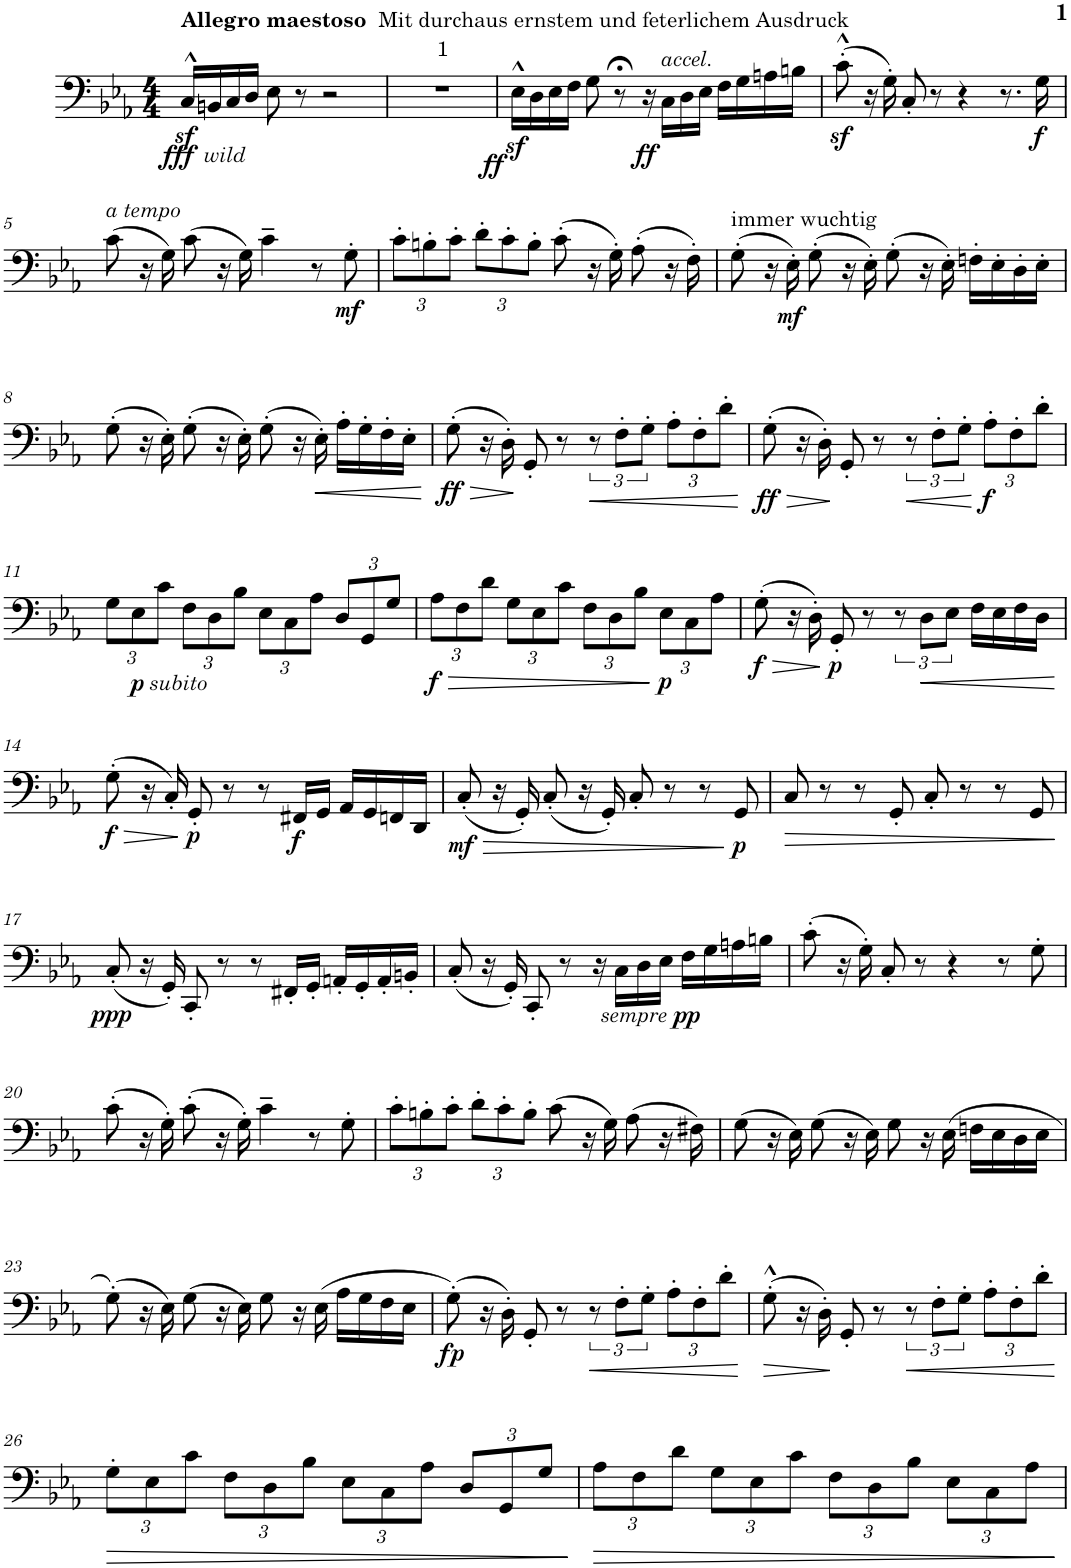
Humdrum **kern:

**kern	**dynam
*part1	*part1
*staff1	*staff1
*I"Cello 1	*
*clefF4	*
*k[b-e-a-]	*
*M4/4	*
=1	=1
!LO:TX:a:B:t=Allegro maestoso	!
!LO:TX:a:t=Mit durchaus ernstem und feterlichem Ausdruck	!
!	!LO:DY:b
!	!LO:DY:n=1:b
16Cz<^^/LL	fff other-dynamics
16BBn/	.
16C/	.
16D/JJ	.
8E-\	.
8r	.
2r	.
=2	=2
!LO:TX:a:t=1	!
1r	.
=3	=3
!	!LO:DY:b
16E-z<^^\LL	ff
16D\	.
16E-\	.
16F\JJ	.
8G\	.
8r;<	.
!	!LO:DY:b
16r	ff
!LO:TX:a:i:t=accel.	!
16C\LL	.
16D\	.
16E-\JJ	.
16F\LL	.
16G\	.
16An\	.
16Bn\JJ	.
=4	=4
(8cz<'^^\	.
16r	.
16G'\)	.
8C'/	.
8r	.
4r	.
8.r	.
!	!LO:DY:b
16G\	f
!!LO:LB:g=z
=5	=5
!LO:TX:a:i:t=a tempo	!
(8c\	.
16r	.
16G\)	.
(8c\	.
16r	.
16G\)	.
4c~\	.
8r	.
!	!LO:DY:b
8G'\	mf
=6	=6
*Xbrackettup	*
12c'\L	.
12Bn'\	.
12c'\J	.
12d'\L	.
12c'\	.
12B'\J	.
(8c'\	.
16r	.
16G'\)	.
(8A-'\	.
16r	.
16F'\)	.
=7	=7
!LO:TX:a:t=immer wuchtig	!
(8G'\	.
16r	.
!	!LO:DY:b
16E-'\)	mf
(8G'\	.
16r	.
16E-'\)	.
(8G'\	.
16r	.
16E-'\)	.
16Fn'\LL	.
16E-'\	.
16D'\	.
16E-'\JJ	.
!!LO:LB:g=z
=8	=8
(8G'\	.
16r	.
16E-'\)	.
(8G'\	.
16r	.
16E-'\)	.
(8G'\	.
16r	.
!	!LO:HP:b
16E-'\)	<
16A-'\LL	.
16G'\	.
16F'\	.
16E-'\JJ	.
.	[
=9	=9
!	!LO:HP:b
!	!LO:DY:n=1:b
(8G'\	> ff
16r	.
16D'\)	.
8GG'/	]
8r	.
*brackettup	*
!	!LO:HP:b
12r	<
12F'\L	.
12G'\J	.
*Xbrackettup	*
12A-'\L	.
12F'\	.
12d'\J	.
.	[
=10	=10
!	!LO:HP:b
!	!LO:DY:n=1:b
(8G'\	> ff
16r	.
16D'\)	.
8GG'/	]
8r	.
*brackettup	*
!	!LO:HP:b
12r	<
12F'\L	.
12G'\J	.
*Xbrackettup	*
!	!LO:DY:n=2:b
12A-'\L	[ f
12F'\	.
12d'\J	.
!!LO:LB:g=z
=11	=11
!	!LO:DY:b
!	!LO:DY:n=1:b
12G\L	p other-dynamics
12E-\	.
12c\J	.
12F\L	.
12D\	.
12B-\J	.
12E-\L	.
12C\	.
12A-\J	.
12D/L	.
12GG/	.
12G/J	.
=12	=12
!	!LO:HP:b
!	!LO:DY:n=1:b
12A-\L	> f
12F\	.
12d\J	.
12G\L	.
12E-\	.
12c\J	.
12F\L	.
12D\	.
12B-\J	.
!	!LO:DY:n=2:b
12E-\L	] p
12C\	.
12A-\J	.
=13	=13
!	!LO:HP:b
!	!LO:DY:n=1:b
(8G'\	> f
16r	.
16D'\)	.
!	!LO:DY:n=2:b
8GG'/	] p
8r	.
*brackettup	*
12r	.
!	!LO:HP:b
12D\L	<
12E-\J	.
16F\LL	.
16E-\	.
16F\	.
16D\JJ	.
.	[
!!LO:LB:g=z
=14	=14
!	!LO:HP:b
!	!LO:DY:n=1:b
(8G'\	> f
16r	.
16C'/)	.
!	!LO:DY:n=2:b
8GG'/	] p
8r	.
8r	.
!	!LO:DY:n=3:b
16FF#X/LL	f
16GG/JJ	.
16AA-/LL	.
16GG/	.
16FFn/	.
16DD/JJ	.
=15	=15
!	!LO:HP:b
!	!LO:DY:n=1:b
(8C'/	> mf
16r	.
16GG'/)	.
(8C'/	.
16r	.
16GG'/)	.
8C'/	.
8r	.
8r	.
!	!LO:DY:n=2:b
8GG/	] p
=16	=16
!	!LO:HP:b
8C/	>
8r	.
8r	.
8GG'/	.
8C'/	.
8r	.
8r	.
8GG/	.
.	]
!!LO:LB:g=z
=17	=17
!	!LO:DY:b
(8C'/	ppp
16r	.
16GG'/)	.
8CC'/	.
8r	.
8r	.
16FF#X'/LL	.
16GG'/JJ	.
16AAn'/LL	.
16GG'/	.
16AA'/	.
16BBn'/JJ	.
=18	=18
(8C'/	.
16r	.
16GG'/)	.
8CC'/	.
8r	.
16r	.
16C\LL	.
16D\	.
16E-\JJ	.
!	!LO:DY:b
!	!LO:DY:n=1:b
16F\LL	other-dynamics pp
16G\	.
16An\	.
16Bn\JJ	.
=19	=19
(8c'\	.
16r	.
16G'\)	.
8C'/	.
8r	.
4r	.
8r	.
8G'\	.
!!LO:LB:g=z
=20	=20
(8c'\	.
16r	.
16G'\)	.
(8c'\	.
16r	.
16G'\)	.
4c~\	.
8r	.
8G'\	.
=21	=21
*Xbrackettup	*
12c'\L	.
12Bn'\	.
12c'\J	.
12d'\L	.
12c'\	.
12B'\J	.
(8c\	.
16r	.
16G\)	.
(8A-\	.
16r	.
16F#X\)	.
=22	=22
(8G\	.
16r	.
16E-\)	.
(8G\	.
16r	.
16E-\)	.
8G\	.
16r	.
(16E-\	.
16Fn\LL	.
16E-\	.
16D\	.
16E-\JJ	.
!!LO:LB:g=z
=23	=23
(8G'\)	.
16r	.
16E-\)	.
(8G\	.
16r	.
16E-\)	.
8G\	.
16r	.
(16E-\	.
16A-\LL	.
16G\	.
16F\	.
16E-\JJ	.
=24	=24
!	!LO:DY:b
(8G'\)	fp
16r	.
16D'\)	.
8GG'/	.
8r	.
*brackettup	*
!	!LO:HP:b
12r	<
12F'\L	.
12G'\J	.
*Xbrackettup	*
12A-'\L	.
12F'\	.
12d'\J	.
.	[
=25	=25
!	!LO:HP:b
(8G'^^\	>
16r	.
16D'\)	.
8GG'/	]
8r	.
*brackettup	*
!	!LO:HP:b
12r	<
12F'\L	.
12G'\J	.
*Xbrackettup	*
12A-'\L	.
12F'\	.
12d'\J	.
.	[
!!LO:LB:g=z
=26	=26
!	!LO:HP:b
12G'\L	>
12E-\	.
12c\J	.
12F\L	.
12D\	.
12B-\J	.
12E-\L	.
12C\	.
12A-\J	.
12D/L	.
12GG/	.
12G/J	.
.	]
=27	=27
!	!LO:HP:b
12A-\L	>
12F\	.
12d\J	.
12G\L	.
12E-\	.
12c\J	.
12F\L	.
12D\	.
12B-\J	.
12E-\L	.
12C\	.
12A-\J	.
.	]
=	=
*-	*-
